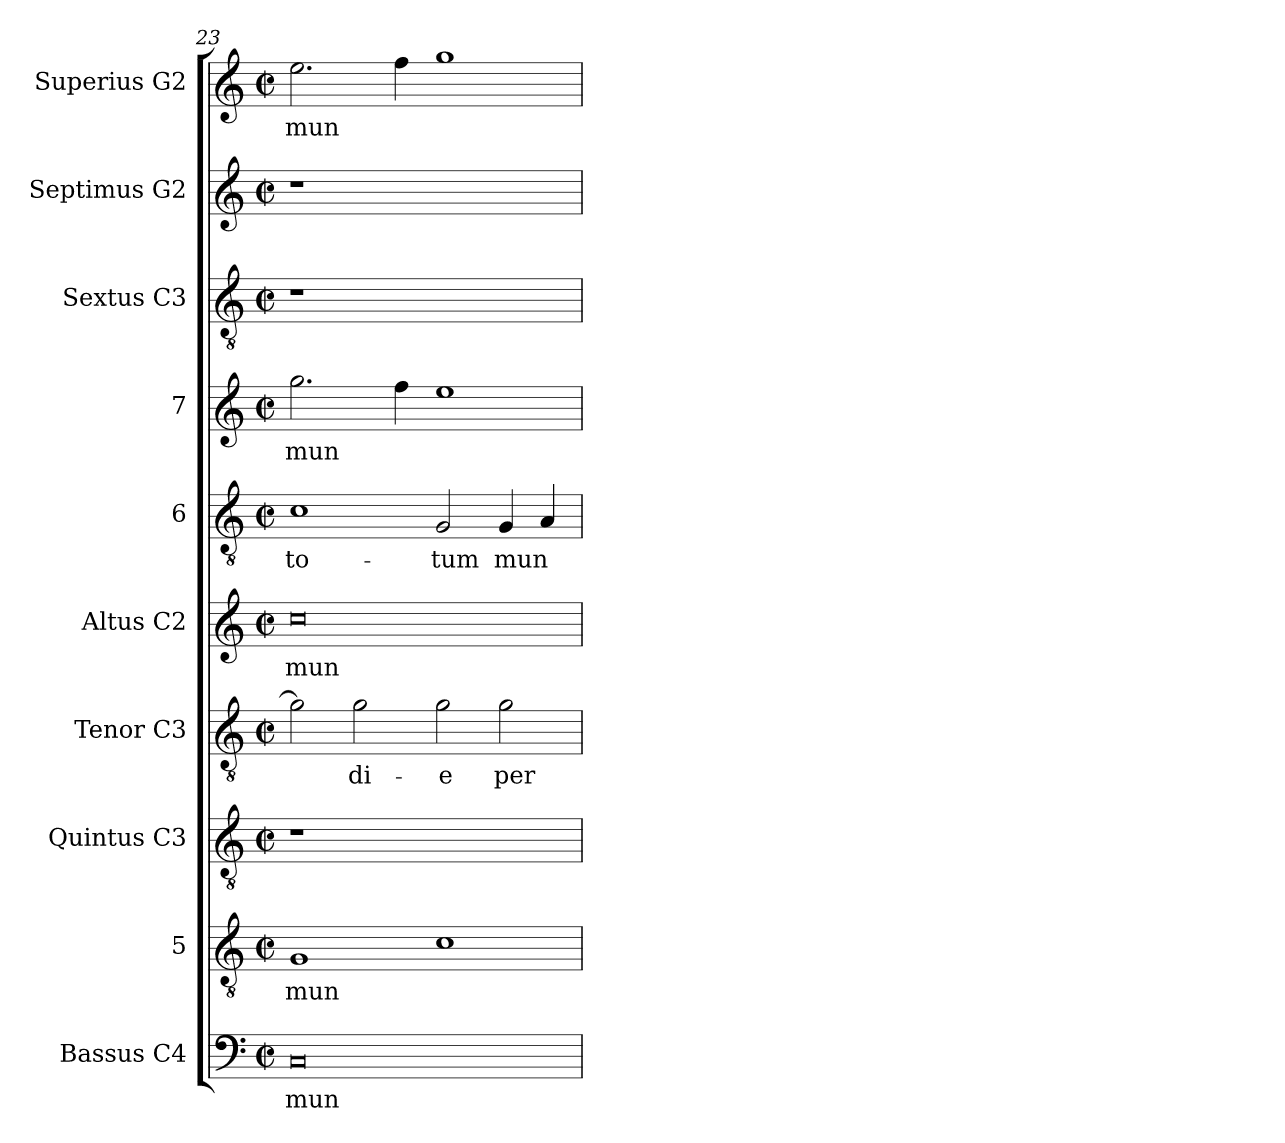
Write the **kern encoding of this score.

**kern	**text	**kern	**text	**kern	**kern	**text	**kern	**text	**kern	**text	**kern	**text	**kern	**kern	**kern	**text
*part10	*part10	*part9	*part9	*part8	*part7	*part7	*part6	*part6	*part5	*part5	*part4	*part4	*part3	*part2	*part1	*part1
*staff10	*staff10	*staff9	*staff9	*staff8	*staff7	*staff7	*staff6	*staff6	*staff5	*staff5	*staff4	*staff4	*staff3	*staff2	*staff1	*staff1
*I"Bassus  C4	*	*I"5	*	*I"Quintus  C3	*I"Tenor  C3	*	*I"Altus  C2	*	*I"6	*	*I"7	*	*I"Sextus  C3	*I"Septimus  G2	*I"Superius  G2	*
*I'B	*	*	*	*	*I'T	*	*I'A	*	*	*	*	*	*	*	*I'S	*
*clefF4	*	*clefGv2	*	*clefGv2	*clefGv2	*	*clefG2	*	*clefGv2	*	*clefG2	*	*clefGv2	*clefG2	*clefG2	*
*k[]	*	*k[]	*	*k[]	*k[]	*	*k[]	*	*k[]	*	*k[]	*	*k[]	*k[]	*k[]	*
*C:	*	*C:	*	*C:	*C:	*	*C:	*	*C:	*	*C:	*	*C:	*C:	*C:	*
*M2/2	*	*M2/2	*	*M2/2	*M2/2	*	*M2/2	*	*M2/2	*	*M2/2	*	*M2/2	*M2/2	*M2/2	*
*met(c|)	*	*met(c|)	*	*met(c|)	*met(c|)	*	*met(c|)	*	*met(c|)	*	*met(c|)	*	*met(c|)	*met(c|)	*met(c|)	*
=23	=23	=23	=23	=23	=23	=23	=23	=23	=23	=23	=23	=23	=23	=23	=23	=23
!	!LO:LY:b:cj	!	!LO:LY:b:cj	!	!	!LO:LY:b:cj	!	!LO:LY:b:cj	!	!LO:LY:b:rj	!	!LO:LY:b:cj	!	!	!	!LO:LY:b:cj
0C	mun-	1G	mun-	1r	2g\]	--	0cc	mun-	1c	to-	2.gg\	mun-	1r	1r	2.ee\	mun-
!	!	!	!	!	!	!LO:LY:b:cj	!	!	!	!	!	!	!	!	!	!
.	.	.	.	.	2g\	-di-	.	.	.	.	.	.	.	.	.	.
!	!	!	!	!	!	!	!	!	!	!	!	!LO:LY:b:cj	!	!	!	!LO:LY:b:cj
.	.	.	.	.	.	.	.	.	.	.	4ff\	--	.	.	4ff\	--
!	!	!	!LO:LY:b:cj	!	!	!LO:LY:b:cj	!	!	!	!LO:LY:b:rj	!	!LO:LY:b:cj	!	!	!	!LO:LY:b:cj
.	.	1c	--	1ryy	2g\	-e	.	.	2G/	-tum	1ee	--	1ryy	1ryy	1gg	--
!	!	!	!	!	!	!LO:LY:b:cj	!	!	!	!LO:LY:b:rj	!	!	!	!	!	!
.	.	.	.	.	2g\	per	.	.	4G/	mun-	.	.	.	.	.	.
!	!	!	!	!	!	!	!	!	!	!LO:LY:b:rj	!	!	!	!	!	!
.	.	.	.	.	.	.	.	.	4A/	--	.	.	.	.	.	.
=	=	=	=	=	=	=	=	=	=	=	=	=	=	=	=	=
*-	*-	*-	*-	*-	*-	*-	*-	*-	*-	*-	*-	*-	*-	*-	*-	*-
